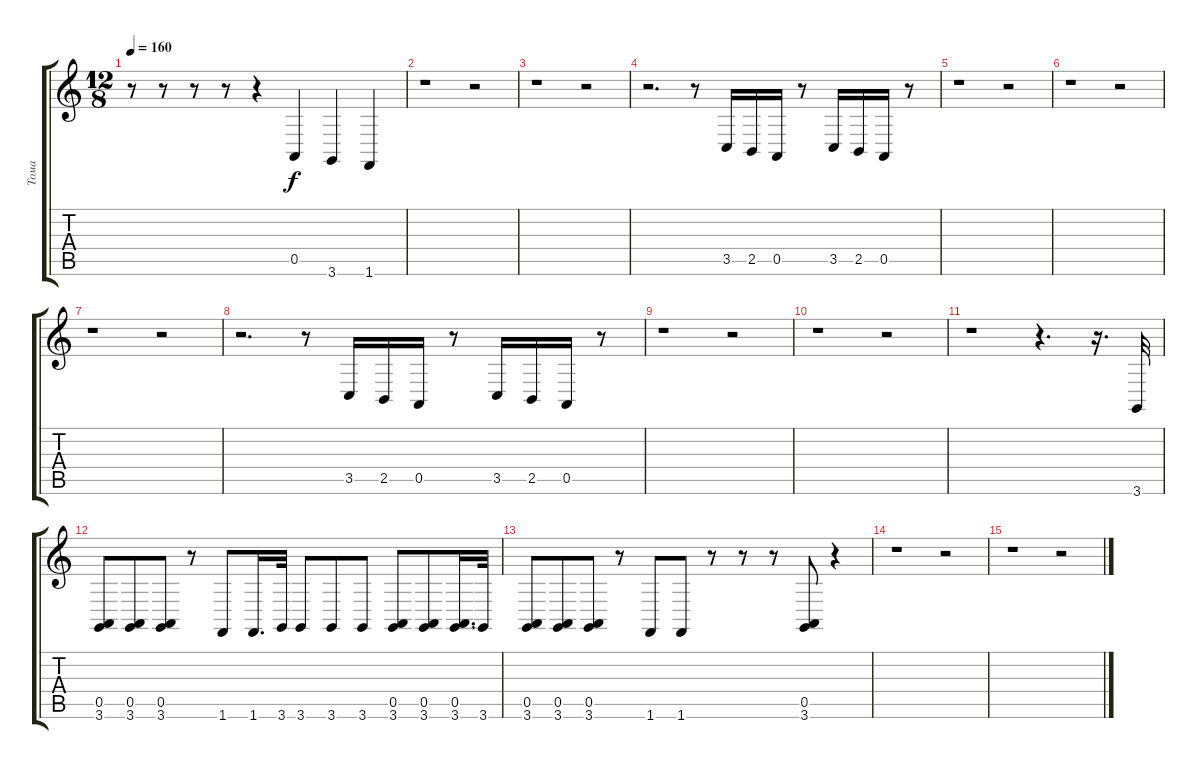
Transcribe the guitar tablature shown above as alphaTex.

\track ("Тома" "Тома") {instrument acousticgrandpiano}
\staff {score tabs}
\tuning (E4 B3 G3 D3 A2 E2) {hide}
\ts (12 8)
\tempo 160
\clef g2
\ks c
r.8{dy f} r.8 r.8 r.8 r.4 0.5.4 3.6.4 1.6.4 |
r.1 r.2 |
r.1 r.2 |
r.2{d} r.8 3.5.16 2.5.16 0.5.16 r.8 3.5.16 2.5.16 0.5.16 r.8 |
r.1 r.2 |
r.1 r.2 |
r.1 r.2 |
r.2{d} r.8 3.5.16 2.5.16 0.5.16 r.8 3.5.16 2.5.16 0.5.16 r.8 |
r.1 r.2 |
r.1 r.2 |
r.1 r.4{d} r.16{d} 3.6.32 |
(0.5 3.6).8 (0.5 3.6).8 (0.5 3.6).8 r.8 1.6.8 1.6.16{d} 3.6.32 3.6.8 3.6.8 3.6.8 (0.5 3.6).8 (0.5 3.6).8 (0.5 3.6).16{d} 3.6.32 |
(0.5 3.6).8 (0.5 3.6).8 (0.5 3.6).8 r.8 1.6.8 1.6.8 r.8 r.8 r.8 (0.5 3.6).8 r.4 |
r.1 r.2 |
r.1 r.2
